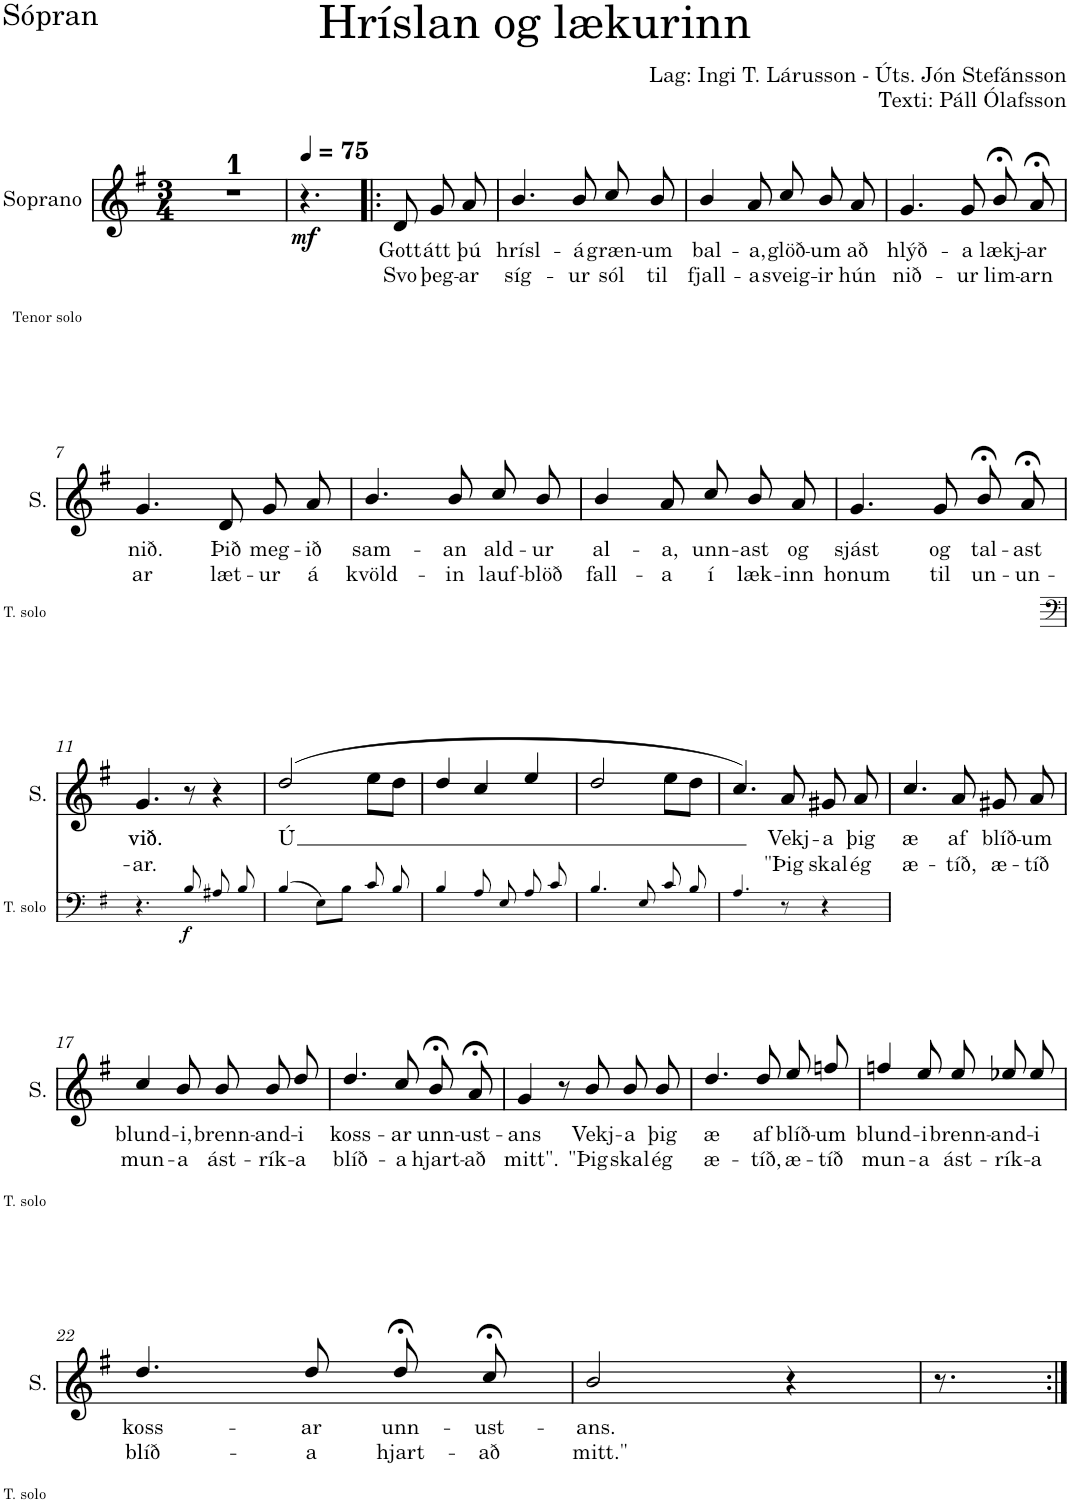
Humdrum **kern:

**kern	**dynam	**kern	**text	**text	**dynam
*part2	*part2	*part1	*part1	*part1	*part1
*staff2	*staff2	*staff1	*staff1	*staff1	*staff1
*I"Tenor solo	*	*I"Soprano	*	*	*
*I'T. solo	*	*I'S.	*	*	*
*stria5	*	*	*	*	*
*clefG2	*	*clefG2	*	*	*
*k[f#]	*	*k[f#]	*	*	*
*M3/4	*	*M3/4	*	*	*
=1	=1	=1	=1	=1	=1
2.r	.	2.r	.	.	.
=2	=2	=2	=2	=2	=2
*	*	*MM75	*	*	*
!	!	!	!	!	!LO:DY:b
2.r	.	4.r	.	.	mf
.	.	4.ryy	.	.	.
=3!|:	=3!|:	=3!|:	=3!|:	=3!|:	=3!|:
!	!	!	!LO:LY:b	!LO:LY:b	!
2.r	.	8d/	Gott	Svo	.
!	!	!	!LO:LY:b	!LO:LY:b	!
.	.	8g/	átt	þeg-	.
!	!	!	!LO:LY:b	!LO:LY:b	!
.	.	8a/	þú	-ar	.
.	.	4.ryy	.	.	.
=4	=4	=4	=4	=4	=4
!	!	!	!LO:LY:b	!LO:LY:b	!
2.r	.	4.b/	hrísl-	síg-	.
!	!	!	!LO:LY:b	!LO:LY:b	!
.	.	8b/	-á	-ur	.
!	!	!	!LO:LY:b	!LO:LY:b	!
.	.	8cc/	græn-	sól	.
!	!	!	!LO:LY:b	!LO:LY:b	!
.	.	8b/	-um	til	.
=5	=5	=5	=5	=5	=5
!	!	!	!LO:LY:b	!LO:LY:b	!
2.r	.	4b/	bal-	fjall-	.
!	!	!	!LO:LY:b	!LO:LY:b	!
.	.	8a/	-a,	-a	.
!	!	!	!LO:LY:b	!LO:LY:b	!
.	.	8cc/	glöð-	sveig-	.
!	!	!	!LO:LY:b	!LO:LY:b	!
.	.	8b/	-um	-ir	.
!	!	!	!LO:LY:b	!LO:LY:b	!
.	.	8a/	að	hún	.
=6	=6	=6	=6	=6	=6
!	!	!	!LO:LY:b	!LO:LY:b	!
2.r	.	4.g/	hlýð-	nið-	.
!	!	!	!LO:LY:b	!LO:LY:b	!
.	.	8g/	-a	-ur	.
!	!	!	!LO:LY:b	!LO:LY:b	!
.	.	8b;</	lækj-	lim-	.
!	!	!	!LO:LY:b	!LO:LY:b	!
.	.	8a;</	-ar	-arn	.
!!LO:LB:g=z
=7	=7	=7	=7	=7	=7
!	!	!	!LO:LY:b	!LO:LY:b	!
2.r	.	4.g/	nið.	-ar	.
!	!	!	!LO:LY:b	!LO:LY:b	!
.	.	8d/	Þið	læt-	.
!	!	!	!LO:LY:b	!LO:LY:b	!
.	.	8g/	meg-	-ur	.
!	!	!	!LO:LY:b	!LO:LY:b	!
.	.	8a/	-ið	á	.
=8	=8	=8	=8	=8	=8
!	!	!	!LO:LY:b	!LO:LY:b	!
2.r	.	4.b/	sam-	kvöld-	.
!	!	!	!LO:LY:b	!LO:LY:b	!
.	.	8b/	-an	-in	.
!	!	!	!LO:LY:b	!LO:LY:b	!
.	.	8cc/	ald-	lauf-	.
!	!	!	!LO:LY:b	!LO:LY:b	!
.	.	8b/	-ur	-blöð	.
=9	=9	=9	=9	=9	=9
!	!	!	!LO:LY:b	!LO:LY:b	!
2.r	.	4b/	al-	fall-	.
!	!	!	!LO:LY:b	!LO:LY:b	!
.	.	8a/	-a,	-a	.
!	!	!	!LO:LY:b	!LO:LY:b	!
.	.	8cc/	unn-	í	.
!	!	!	!LO:LY:b	!LO:LY:b	!
.	.	8b/	-ast	læk-	.
!	!	!	!LO:LY:b	!LO:LY:b	!
.	.	8a/	og	-inn	.
=10	=10	=10	=10	=10	=10
!	!	!	!LO:LY:b	!LO:LY:b	!
2.r	.	4.g/	sjást	honum	.
!	!	!	!LO:LY:b	!LO:LY:b	!
.	.	8g/	og	til	.
!	!	!	!LO:LY:b	!LO:LY:b	!
.	.	8b;</	tal-	un-	.
!	!	!	!LO:LY:b	!LO:LY:b	!
.	.	8a;</	-ast	-un-	.
!!LO:LB:g=z
=11	=11	=11	=11	=11	=11
*clefF4	*	*	*	*	*
!	!	!	!LO:LY:b	!LO:LY:b	!
4.r	.	4.g/	við.	-ar.	.
!	!LO:DY:b	!	!	!	!
8B/	f	8r	.	.	.
8A#X/	.	4r	.	.	.
8B/	.	.	.	.	.
=12	=12	=12	=12	=12	=12
!	!	!	!LO:LY:b	!	!
(>4B/	.	(>2dd/	Ú	.	.
8E\L)	.	.	.	.	.
8B\J	.	.	.	.	.
8c/	.	8ee\L	.	.	.
8B/	.	8dd\J	.	.	.
=13	=13	=13	=13	=13	=13
4B/	.	4dd/	.	.	.
8A/	.	4cc/	.	.	.
8E/	.	.	.	.	.
8A/	.	4ee/	.	.	.
8c/	.	.	.	.	.
=14	=14	=14	=14	=14	=14
4.B/	.	2dd/	.	.	.
8E/	.	.	.	.	.
8c/	.	8ee\L	.	.	.
8B/	.	8dd\J	.	.	.
=15	=15	=15	=15	=15	=15
4.A/	.	4.cc/)	.	.	.
!	!	!	!LO:LY:b	!LO:LY:b	!
8r	.	8a/	Vekj-	"Þig	.
!	!	!	!LO:LY:b	!LO:LY:b	!
4r	.	8g#X/	-a	skal	.
!	!	!	!LO:LY:b	!LO:LY:b	!
.	.	8a/	þig	ég	.
=16	=16	=16	=16	=16	=16
!	!	!	!LO:LY:b	!LO:LY:b	!
2.r	.	4.cc/	æ	æ-	.
!	!	!	!LO:LY:b	!LO:LY:b	!
.	.	8a/	af	-tíð,	.
!	!	!	!LO:LY:b	!LO:LY:b	!
.	.	8g#X/	blíð-	æ-	.
!	!	!	!LO:LY:b	!LO:LY:b	!
.	.	8a/	-um	-tíð	.
!!LO:LB:g=z
=17	=17	=17	=17	=17	=17
!	!	!	!LO:LY:b	!LO:LY:b	!
2.r	.	4cc/	blund-	mun-	.
!	!	!	!LO:LY:b	!LO:LY:b	!
.	.	8b/	-i,	-a	.
!	!	!	!LO:LY:b	!LO:LY:b	!
.	.	8b/	brenn-	ást-	.
!	!	!	!LO:LY:b	!LO:LY:b	!
.	.	8b/	-and-	-rík-	.
!	!	!	!LO:LY:b	!LO:LY:b	!
.	.	8dd/	-i	-a	.
=18	=18	=18	=18	=18	=18
!	!	!	!LO:LY:b	!LO:LY:b	!
2.r	.	4.dd/	koss-	blíð-	.
!	!	!	!LO:LY:b	!LO:LY:b	!
.	.	8cc/	-ar	-a	.
!	!	!	!LO:LY:b	!LO:LY:b	!
.	.	8b;</	unn-	hjart-	.
!	!	!	!LO:LY:b	!LO:LY:b	!
.	.	8a;</	-ust-	-að	.
=19	=19	=19	=19	=19	=19
!	!	!	!LO:LY:b	!LO:LY:b	!
2.r	.	4g/	-ans	mitt".	.
.	.	8r	.	.	.
!	!	!	!LO:LY:b	!LO:LY:b	!
.	.	8b/	Vekj-	"Þig	.
!	!	!	!LO:LY:b	!LO:LY:b	!
.	.	8b/	-a	skal	.
!	!	!	!LO:LY:b	!LO:LY:b	!
.	.	8b/	þig	ég	.
=20	=20	=20	=20	=20	=20
!	!	!	!LO:LY:b	!LO:LY:b	!
2.r	.	4.dd/	æ	æ-	.
!	!	!	!LO:LY:b	!LO:LY:b	!
.	.	8dd/	af	-tíð,	.
!	!	!	!LO:LY:b	!LO:LY:b	!
.	.	8ee/	blíð-	æ-	.
!	!	!	!LO:LY:b	!LO:LY:b	!
.	.	8ffn/	-um	-tíð	.
=21	=21	=21	=21	=21	=21
!	!	!	!LO:LY:b	!LO:LY:b	!
2.r	.	4ffn/	blund-	mun-	.
!	!	!	!LO:LY:b	!LO:LY:b	!
.	.	8ee/	-i	-a	.
!	!	!	!LO:LY:b	!LO:LY:b	!
.	.	8ee/	brenn-	ást-	.
!	!	!	!LO:LY:b	!LO:LY:b	!
.	.	8ee-X/	-and-	-rík-	.
!	!	!	!LO:LY:b	!LO:LY:b	!
.	.	8ee-/	-i	-a	.
!!LO:LB:g=z
=22	=22	=22	=22	=22	=22
!	!	!	!LO:LY:b	!LO:LY:b	!
2.r	.	4.dd/	koss-	blíð-	.
!	!	!	!LO:LY:b	!LO:LY:b	!
.	.	8dd/	-ar	-a	.
!	!	!	!LO:LY:b	!LO:LY:b	!
.	.	8dd;</	unn-	hjart-	.
!	!	!	!LO:LY:b	!LO:LY:b	!
.	.	8cc;</	-ust-	-að	.
=23	=23	=23	=23	=23	=23
!	!	!	!LO:LY:b	!LO:LY:b	!
2.r	.	2b/	-ans.	mitt."	.
.	.	4r	.	.	.
=24	=24	=24	=24	=24	=24
2.r	.	8.r	.	.	.
.	.	2ryy	.	.	.
.	.	16ryy	.	.	.
=:|!	=:|!	=:|!	=:|!	=:|!	=:|!
*-	*-	*-	*-	*-	*-
